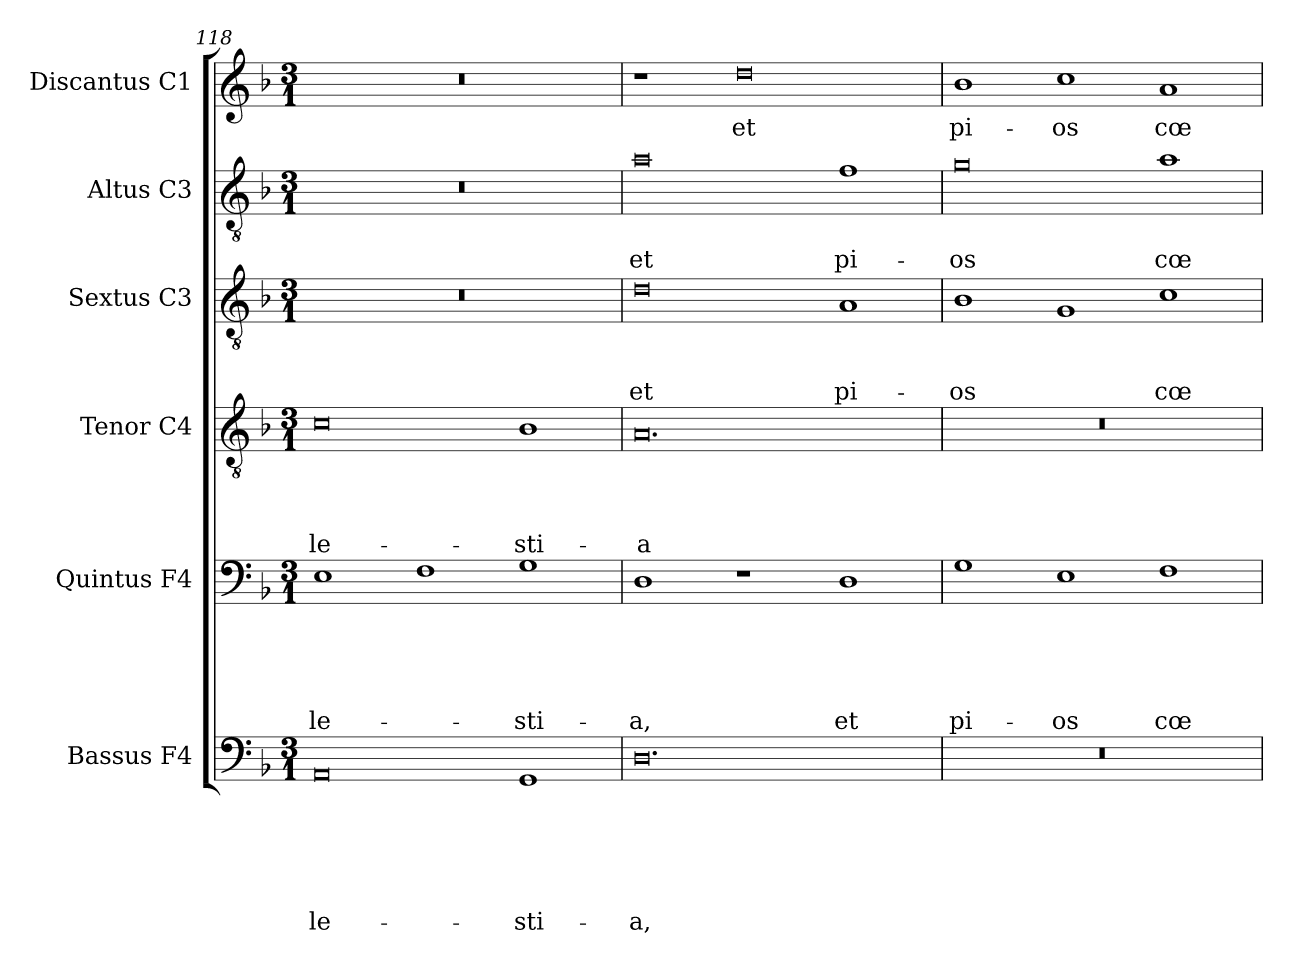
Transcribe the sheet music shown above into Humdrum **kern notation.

**kern	**text	**text	**text	**text	**text	**text	**kern	**text	**text	**text	**text	**text	**kern	**text	**text	**text	**text	**kern	**text	**text	**text	**kern	**text	**text	**kern	**text
*part6	*part6	*part6	*part6	*part6	*part6	*part6	*part5	*part5	*part5	*part5	*part5	*part5	*part4	*part4	*part4	*part4	*part4	*part3	*part3	*part3	*part3	*part2	*part2	*part2	*part1	*part1
*staff6	*staff6	*staff6	*staff6	*staff6	*staff6	*staff6	*staff5	*staff5	*staff5	*staff5	*staff5	*staff5	*staff4	*staff4	*staff4	*staff4	*staff4	*staff3	*staff3	*staff3	*staff3	*staff2	*staff2	*staff2	*staff1	*staff1
*I"Bassus F4	*	*	*	*	*	*	*I"Quintus F4	*	*	*	*	*	*I"Tenor C4	*	*	*	*	*I"Sextus C3	*	*	*	*I"Altus C3	*	*	*I"Discantus C1	*
*I'B	*	*	*	*	*	*	*	*	*	*	*	*	*I'T	*	*	*	*	*	*	*	*	*I'A	*	*	*I'C	*
*clefF4	*	*	*	*	*	*	*clefF4	*	*	*	*	*	*clefGv2	*	*	*	*	*clefGv2	*	*	*	*clefGv2	*	*	*clefG2	*
*k[b-]	*	*	*	*	*	*	*k[b-]	*	*	*	*	*	*k[b-]	*	*	*	*	*k[b-]	*	*	*	*k[b-]	*	*	*k[b-]	*
*F:	*	*	*	*	*	*	*F:	*	*	*	*	*	*F:	*	*	*	*	*F:	*	*	*	*F:	*	*	*F:	*
*M3/1	*	*	*	*	*	*	*M3/1	*	*	*	*	*	*M3/1	*	*	*	*	*M3/1	*	*	*	*M3/1	*	*	*M3/1	*
=118	=118	=118	=118	=118	=118	=118	=118	=118	=118	=118	=118	=118	=118	=118	=118	=118	=118	=118	=118	=118	=118	=118	=118	=118	=118	=118
!	!	!	!	!	!	!LO:LY:b	!	!	!	!	!	!LO:LY:b	!	!	!	!	!LO:LY:b	!	!	!	!	!	!	!	!	!
0AA	.	.	.	.	.	-le-	1E	.	.	.	.	-le-	0c	.	.	.	-le-	0.r	.	.	.	0.r	.	.	0.r	.
.	.	.	.	.	.	.	1F	.	.	.	.	.	.	.	.	.	.	.	.	.	.	.	.	.	.	.
!	!	!	!	!	!	!LO:LY:b	!	!	!	!	!	!LO:LY:b	!	!	!	!	!LO:LY:b	!	!	!	!	!	!	!	!	!
1GG	.	.	.	.	.	-sti-	1G	.	.	.	.	-sti-	1B-	.	.	.	-sti-	.	.	.	.	.	.	.	.	.
=119	=119	=119	=119	=119	=119	=119	=119	=119	=119	=119	=119	=119	=119	=119	=119	=119	=119	=119	=119	=119	=119	=119	=119	=119	=119	=119
!	!	!	!	!	!	!LO:LY:b	!	!	!	!	!	!LO:LY:b	!	!	!	!	!LO:LY:b	!	!	!	!LO:LY:b	!	!	!LO:LY:b	!	!
0.D	.	.	.	.	.	-a,	1D	.	.	.	.	-a,	0.A	.	.	.	-a	0d	.	.	et	0a	.	et	1r	.
!	!	!	!	!	!	!	!	!	!	!	!	!	!	!	!	!	!	!	!	!	!	!	!	!	!	!LO:LY:b
.	.	.	.	.	.	.	1r	.	.	.	.	.	.	.	.	.	.	.	.	.	.	.	.	.	0dd	et
!	!	!	!	!	!	!	!	!	!	!	!	!LO:LY:b	!	!	!	!	!	!	!	!	!LO:LY:b	!	!	!LO:LY:b	!	!
.	.	.	.	.	.	.	1D	.	.	.	.	et	.	.	.	.	.	1A	.	.	pi-	1f	.	pi-	.	.
=120	=120	=120	=120	=120	=120	=120	=120	=120	=120	=120	=120	=120	=120	=120	=120	=120	=120	=120	=120	=120	=120	=120	=120	=120	=120	=120
!	!	!	!	!	!	!	!	!	!	!	!	!LO:LY:b	!	!	!	!	!	!	!	!	!LO:LY:b	!	!	!LO:LY:b	!	!LO:LY:b
0.r	.	.	.	.	.	.	1G	.	.	.	.	pi-	0.r	.	.	.	.	1B-	.	.	-os	0g	.	-os	1b-	pi-
!	!	!	!	!	!	!	!	!	!	!	!	!LO:LY:b	!	!	!	!	!	!	!	!	!	!	!	!	!	!LO:LY:b
.	.	.	.	.	.	.	1E	.	.	.	.	-os	.	.	.	.	.	1G	.	.	.	.	.	.	1cc	-os
!	!	!	!	!	!	!	!	!	!	!	!	!LO:LY:b	!	!	!	!	!	!	!	!	!LO:LY:b	!	!	!LO:LY:b	!	!LO:LY:b
.	.	.	.	.	.	.	1F	.	.	.	.	cœ-	.	.	.	.	.	1c	.	.	cœ-	1a	.	cœ-	1a	cœ-
=	=	=	=	=	=	=	=	=	=	=	=	=	=	=	=	=	=	=	=	=	=	=	=	=	=	=
*-	*-	*-	*-	*-	*-	*-	*-	*-	*-	*-	*-	*-	*-	*-	*-	*-	*-	*-	*-	*-	*-	*-	*-	*-	*-	*-
